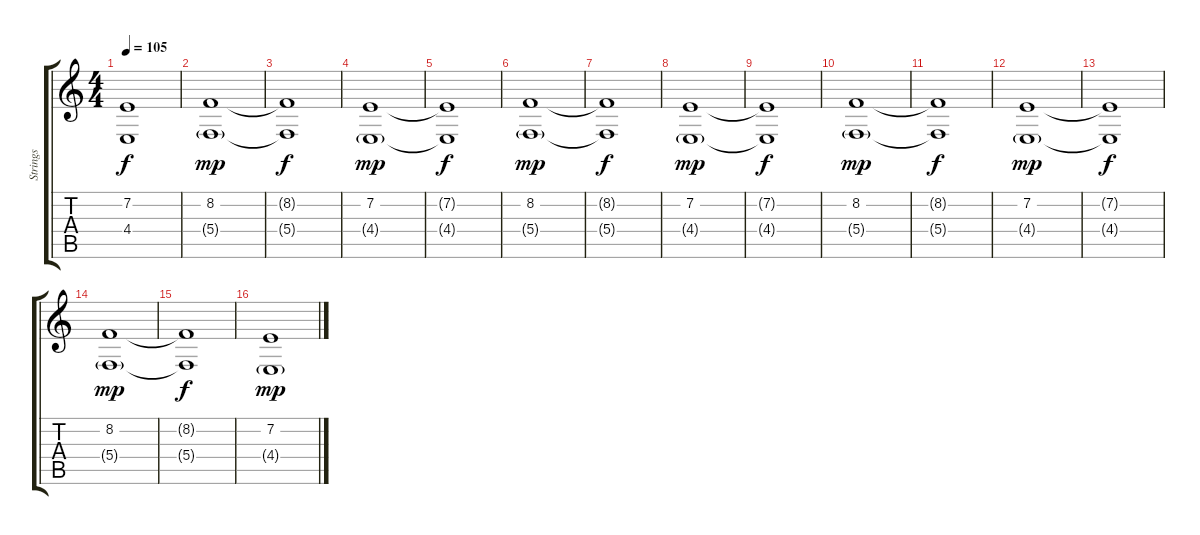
\track ("Strings" "Strings") {instrument stringensemble1}
\staff {score tabs}
\tuning (D4 A3 F3 C3 G2 D2) {hide}
\ts (4 4)
\tempo 105
\clef g2
\ks c
(7.2{t} 4.4{t}).1{dy f} |
(8.2 5.4{g}).1{dy mp volume 9} |
(8.2{t} 5.4{t}).1{dy f} |
(7.2 4.4{g}).1{dy mp} |
(7.2{t} 4.4{t}).1{dy f} |
(8.2 5.4{g}).1{dy mp} |
(8.2{t} 5.4{t}).1{dy f} |
(7.2 4.4{g}).1{dy mp} |
(7.2{t} 4.4{t}).1{dy f} |
(8.2 5.4{g}).1{dy mp} |
(8.2{t} 5.4{t}).1{dy f} |
(7.2 4.4{g}).1{dy mp} |
(7.2{t} 4.4{t}).1{dy f} |
(8.2 5.4{g}).1{dy mp} |
(8.2{t} 5.4{t}).1{dy f} |
(7.2 4.4{g}).1{dy mp}
